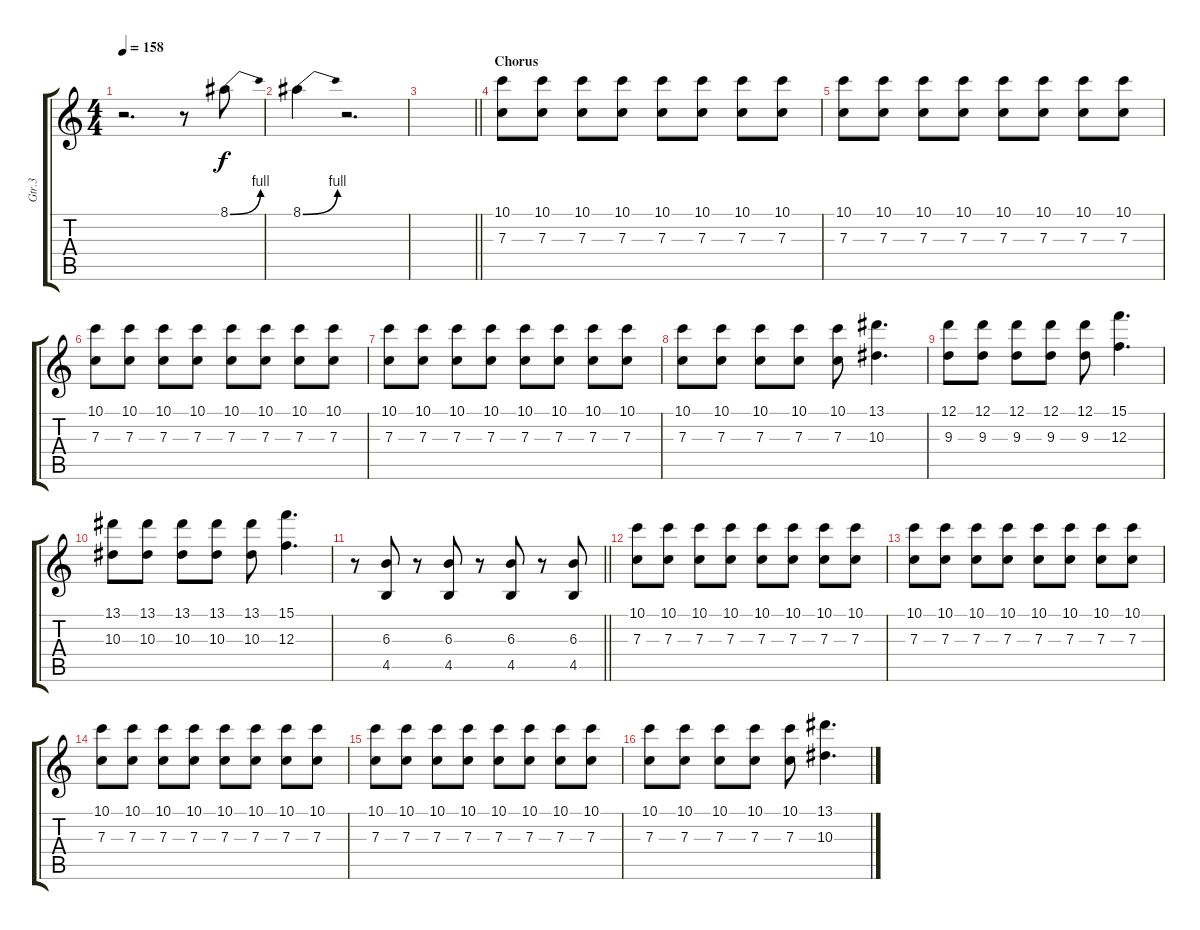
\track ("Gtr.3" "Gtr.3") {instrument distortionguitar}
\staff {score tabs}
\tuning (D4 A3 F3 C3 G2 C2) {hide}
\ts (4 4)
\tempo 158
\clef g2
\ks c
r.2{d dy f} r.8 8.1{be (bend 0 0 60 4)}.8{balance 8} |
8.1{be (bend 0 0 60 4)}.4 r.2{d} |
\barLineRight lightlight
|
\section ("" "Chorus")
(10.1 7.3).8{volume 7} (10.1 7.3).8 (10.1 7.3).8 (10.1 7.3).8 (10.1 7.3).8 (10.1 7.3).8 (10.1 7.3).8 (10.1 7.3).8 |
(10.1 7.3).8 (10.1 7.3).8 (10.1 7.3).8 (10.1 7.3).8 (10.1 7.3).8 (10.1 7.3).8 (10.1 7.3).8 (10.1 7.3).8 |
(10.1 7.3).8 (10.1 7.3).8 (10.1 7.3).8 (10.1 7.3).8 (10.1 7.3).8 (10.1 7.3).8 (10.1 7.3).8 (10.1 7.3).8 |
(10.1 7.3).8 (10.1 7.3).8 (10.1 7.3).8 (10.1 7.3).8 (10.1 7.3).8 (10.1 7.3).8 (10.1 7.3).8 (10.1 7.3).8 |
(10.1 7.3).8 (10.1 7.3).8 (10.1 7.3).8 (10.1 7.3).8 (10.1 7.3).8 (13.1 10.3).4{d} |
(12.1 9.3).8 (12.1 9.3).8 (12.1 9.3).8 (12.1 9.3).8 (12.1 9.3).8 (15.1 12.3).4{d} |
(13.1 10.3).8 (13.1 10.3).8 (13.1 10.3).8 (13.1 10.3).8 (13.1 10.3).8 (15.1 12.3).4{d} |
\barLineRight lightlight
r.8 (6.3 4.5).8 r.8 (6.3 4.5).8 r.8 (6.3 4.5).8 r.8 (6.3 4.5).8 |
(10.1 7.3).8 (10.1 7.3).8 (10.1 7.3).8 (10.1 7.3).8 (10.1 7.3).8 (10.1 7.3).8 (10.1 7.3).8 (10.1 7.3).8 |
(10.1 7.3).8 (10.1 7.3).8 (10.1 7.3).8 (10.1 7.3).8 (10.1 7.3).8 (10.1 7.3).8 (10.1 7.3).8 (10.1 7.3).8 |
(10.1 7.3).8 (10.1 7.3).8 (10.1 7.3).8 (10.1 7.3).8 (10.1 7.3).8 (10.1 7.3).8 (10.1 7.3).8 (10.1 7.3).8 |
(10.1 7.3).8 (10.1 7.3).8 (10.1 7.3).8 (10.1 7.3).8 (10.1 7.3).8 (10.1 7.3).8 (10.1 7.3).8 (10.1 7.3).8 |
(10.1 7.3).8 (10.1 7.3).8 (10.1 7.3).8 (10.1 7.3).8 (10.1 7.3).8 (13.1 10.3).4{d}
